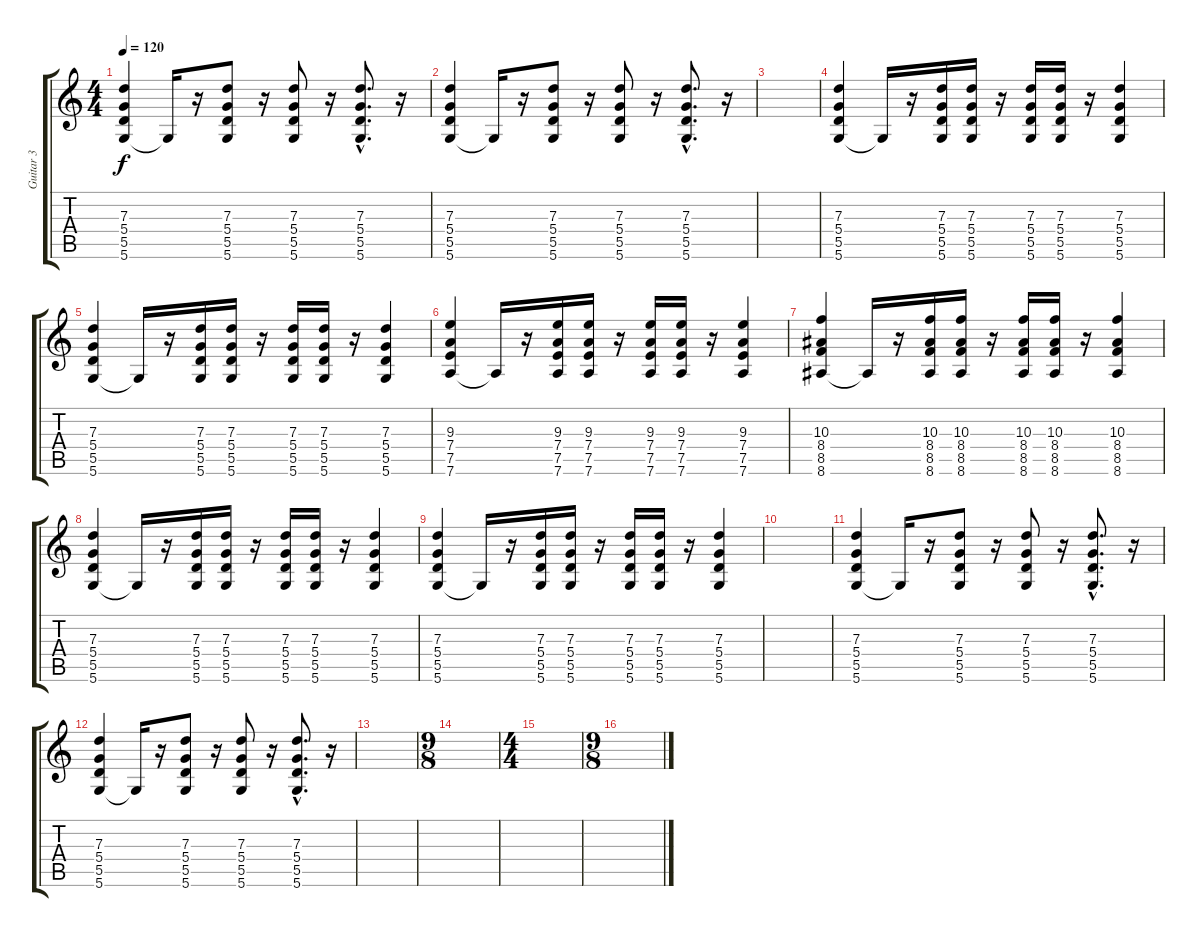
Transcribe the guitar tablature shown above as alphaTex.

\track ("Guitar 3" "Guitar 3") {instrument electricguitarclean}
\staff {score tabs}
\tuning (E4 B3 G3 D3 A2 D2) {hide}
\ts (4 4)
\tempo 120
\clef g2
\ks c
(7.3 5.4 5.5 5.6).4{dy f} 5.6{t}.16 r.16 (7.3 5.4 5.5 5.6).8 r.16 (7.3 5.4 5.5 5.6).8 r.16 (7.3{hac} 5.4{hac} 5.5{hac} 5.6{hac}).8{d} r.16 |
(7.3 5.4 5.5 5.6).4 5.6{t}.16 r.16 (7.3 5.4 5.5 5.6).8 r.16 (7.3 5.4 5.5 5.6).8 r.16 (7.3{hac} 5.4{hac} 5.5{hac} 5.6{hac}).8{d} r.16 |
|
(7.3 5.4 5.5 5.6).4 5.6{t}.16 r.16 (7.3 5.4 5.5 5.6).16 (7.3 5.4 5.5 5.6).16 r.16 (7.3 5.4 5.5 5.6).16 (7.3 5.4 5.5 5.6).16 r.16 (7.3 5.4 5.5 5.6).4 |
(7.3 5.4 5.5 5.6).4 5.6{t}.16 r.16 (7.3 5.4 5.5 5.6).16 (7.3 5.4 5.5 5.6).16 r.16 (7.3 5.4 5.5 5.6).16 (7.3 5.4 5.5 5.6).16 r.16 (7.3 5.4 5.5 5.6).4 |
(9.3 7.4 7.5 7.6).4 7.6{t}.16 r.16 (9.3 7.4 7.5 7.6).16 (9.3 7.4 7.5 7.6).16 r.16 (9.3 7.4 7.5 7.6).16 (9.3 7.4 7.5 7.6).16 r.16 (9.3 7.4 7.5 7.6).4 |
(10.3 8.4 8.5 8.6).4 8.6{t}.16 r.16 (10.3 8.4 8.5 8.6).16 (10.3 8.4 8.5 8.6).16 r.16 (10.3 8.4 8.5 8.6).16 (10.3 8.4 8.5 8.6).16 r.16 (10.3 8.4 8.5 8.6).4 |
(7.3 5.4 5.5 5.6).4 5.6{t}.16 r.16 (7.3 5.4 5.5 5.6).16 (7.3 5.4 5.5 5.6).16 r.16 (7.3 5.4 5.5 5.6).16 (7.3 5.4 5.5 5.6).16 r.16 (7.3 5.4 5.5 5.6).4 |
(7.3 5.4 5.5 5.6).4 5.6{t}.16 r.16 (7.3 5.4 5.5 5.6).16 (7.3 5.4 5.5 5.6).16 r.16 (7.3 5.4 5.5 5.6).16 (7.3 5.4 5.5 5.6).16 r.16 (7.3 5.4 5.5 5.6).4 |
|
(7.3 5.4 5.5 5.6).4 5.6{t}.16 r.16 (7.3 5.4 5.5 5.6).8 r.16 (7.3 5.4 5.5 5.6).8 r.16 (7.3{hac} 5.4{hac} 5.5{hac} 5.6{hac}).8{d} r.16 |
(7.3 5.4 5.5 5.6).4 5.6{t}.16 r.16 (7.3 5.4 5.5 5.6).8 r.16 (7.3 5.4 5.5 5.6).8 r.16 (7.3{hac} 5.4{hac} 5.5{hac} 5.6{hac}).8{d} r.16 |
|
\ts (9 8)
|
\ts (4 4)
|
\ts (9 8)
